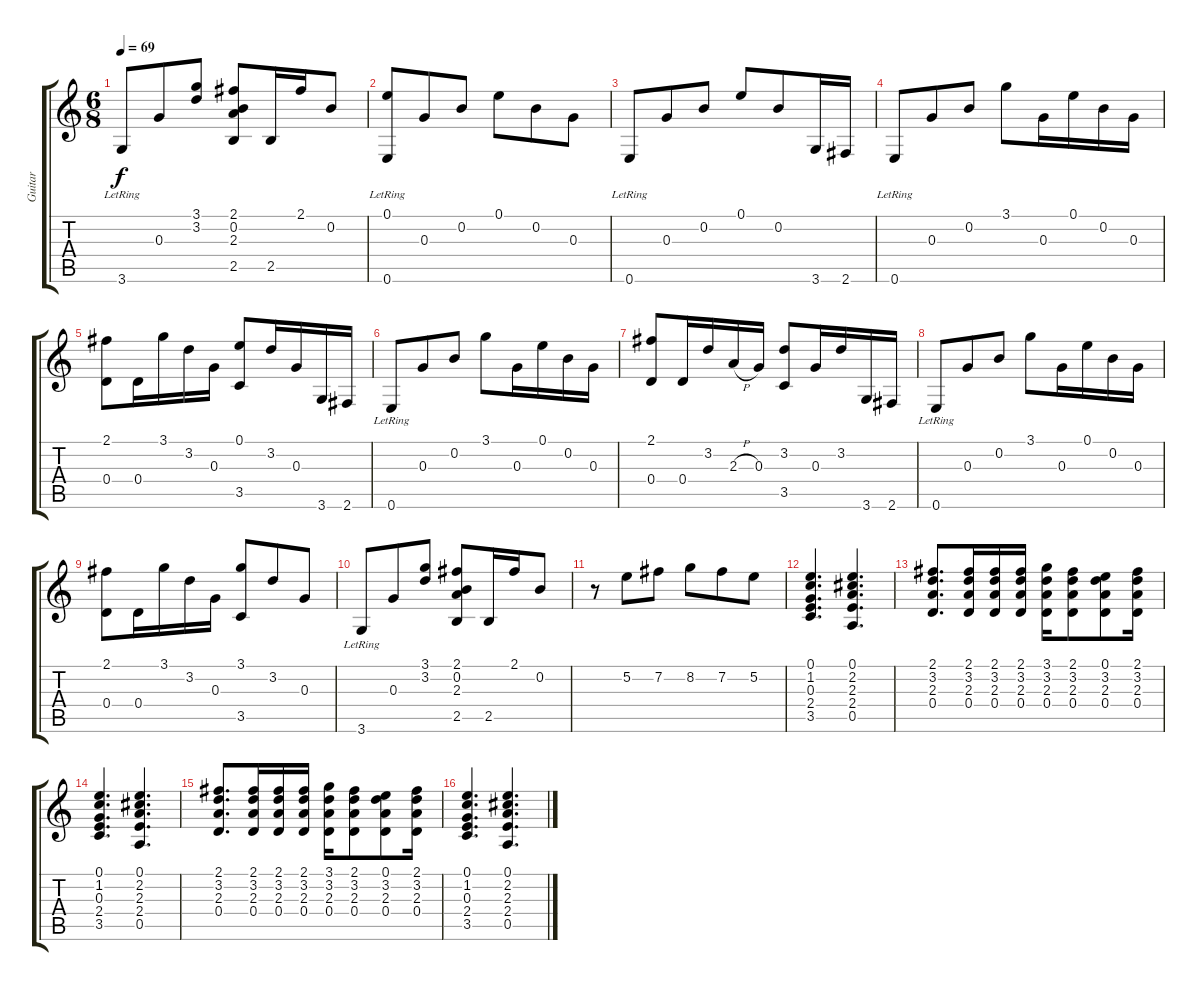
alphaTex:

\track ("Guitar" "Guitar") {instrument acousticguitarsteel}
\staff {score tabs}
\tuning (E4 B3 G3 D3 A2 E2) {hide}
\ts (6 8)
\tempo 69
\clef g2
\ks c
3.6{lr}.8{dy f} 0.3.8 (3.1 3.2).8 (2.1 0.2 2.3 2.5).8 2.5.16 2.1.16 0.2.8 |
(0.1 0.6{lr}).8 0.3.8 0.2.8 0.1.8 0.2.8 0.3.8 |
0.6{lr}.8 0.3.8 0.2.8 0.1.8 0.2.8 3.6.16 2.6.16 |
0.6{lr}.8 0.3.8 0.2.8 3.1.8 0.3.16 0.1.16 0.2.16 0.3.16 |
(2.1 0.4).8 0.4.16 3.1.16 3.2.16 0.3.16 (0.1 3.5).8 3.2.16 0.3.16 3.6.16 2.6.16 |
0.6{lr}.8 0.3.8 0.2.8 3.1.8 0.3.16 0.1.16 0.2.16 0.3.16 |
(2.1 0.4).8 0.4.16 3.2.16 2.3{h}.16 0.3.16 (3.2 3.5).8 0.3.16 3.2.16 3.6.16 2.6.16 |
0.6{lr}.8 0.3.8 0.2.8 3.1.8 0.3.16 0.1.16 0.2.16 0.3.16 |
(2.1 0.4).8 0.4.16 3.1.16 3.2.16 0.3.16 (3.1 3.5).8 3.2.8 0.3.8 |
3.6{lr}.8 0.3.8 (3.1 3.2).8 (2.1 0.2 2.3 2.5).8 2.5.16 2.1.16 0.2.8 |
r.8 5.2.8 7.2.8 8.2.8 7.2.8 5.2.8 |
(0.1 1.2 0.3 2.4 3.5).4{d} (0.1 2.2 2.3 2.4 0.5).4{d} |
(2.1 3.2 2.3 0.4).8{d} (2.1 3.2 2.3 0.4).16 (2.1 3.2 2.3 0.4).16 (2.1 3.2 2.3 0.4).16 (3.1 3.2 2.3 0.4).16 (2.1 3.2 2.3 0.4).8 (0.1 3.2 2.3 0.4).8 (2.1 3.2 2.3 0.4).16 |
(0.1 1.2 0.3 2.4 3.5).4{d} (0.1 2.2 2.3 2.4 0.5).4{d} |
(2.1 3.2 2.3 0.4).8{d} (2.1 3.2 2.3 0.4).16 (2.1 3.2 2.3 0.4).16 (2.1 3.2 2.3 0.4).16 (3.1 3.2 2.3 0.4).16 (2.1 3.2 2.3 0.4).8 (0.1 3.2 2.3 0.4).8 (2.1 3.2 2.3 0.4).16 |
(0.1 1.2 0.3 2.4 3.5).4{d} (0.1 2.2 2.3 2.4 0.5).4{d}
